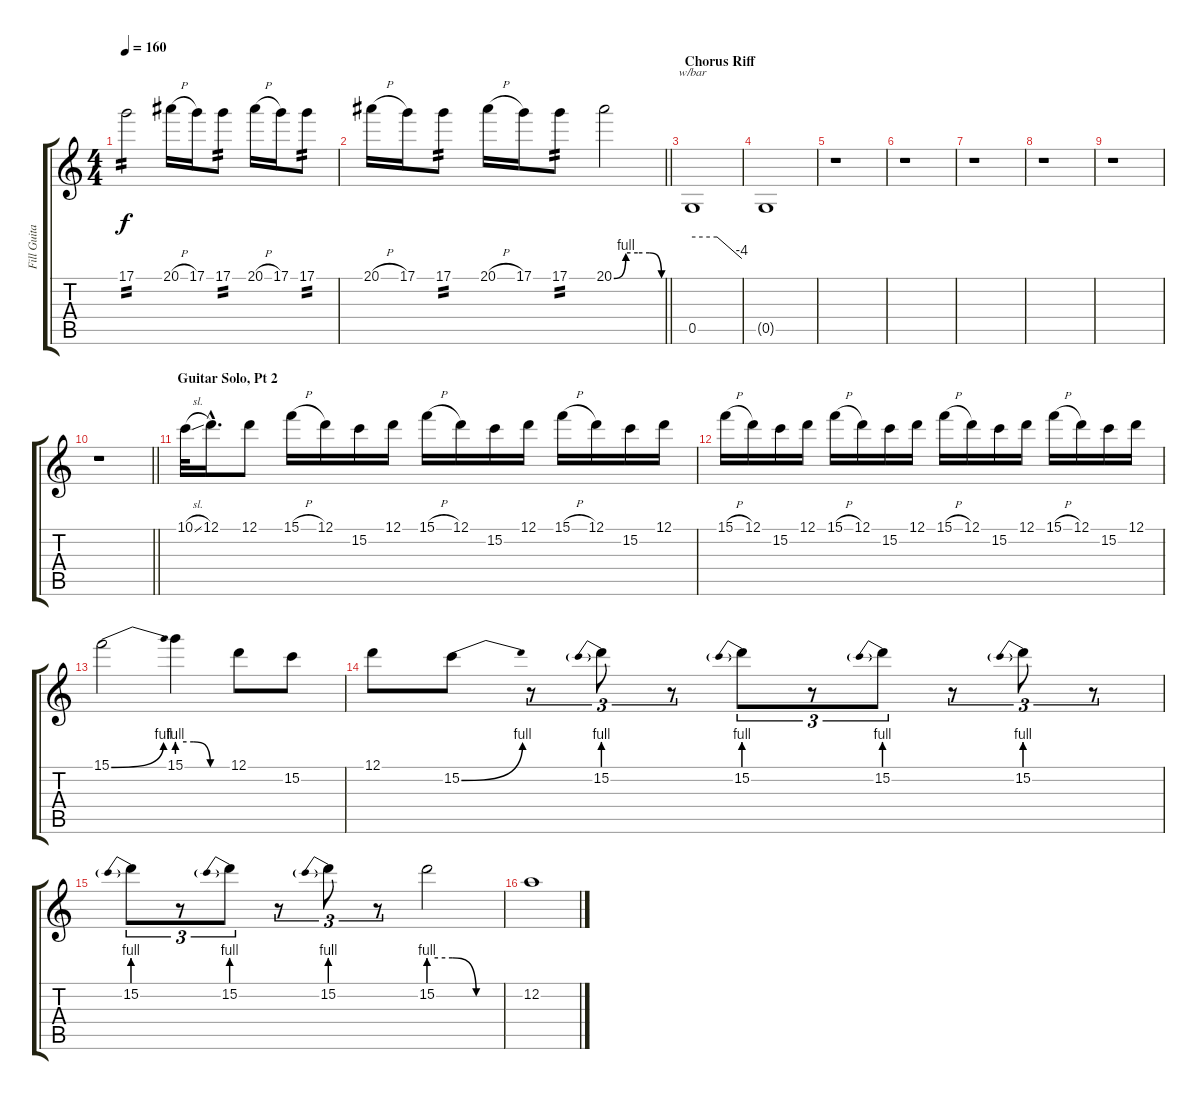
\track ("Fill Guitar 2" "Fill Guita") {instrument distortionguitar}
\staff {score tabs}
\tuning (D4 A3 F3 C3 G2 D2) {hide}
\ts (4 4)
\tempo 160
\clef g2
\ks c
17.1.2{tp 2 dy f} 20.1{h}.16 17.1.16 17.1.8{tp 2} 20.1{h}.16 17.1.16 17.1.8{tp 2} |
\barLineRight lightlight
20.1{h}.16 17.1.16 17.1.8{tp 2} 20.1{h}.16 17.1.16 17.1.8{tp 2} 20.1{be (custom 0 0 15 4 30 4 45 4 60 0)}.2 |
\section ("" "Chorus Riff ")
0.5.1{tbe (custom default 0 0 30 0 60 -16)} |
0.5{t}.1 |
r.1 |
r.1 |
r.1 |
r.1 |
r.1 |
\barLineRight lightlight
r.1 |
\section ("" "Guitar Solo, Pt 2")
10.1{sl}.32 12.1{hac}.16{d} 12.1.8 15.1{h}.16 12.1.16 15.2.16 12.1.16 15.1{h}.16 12.1.16 15.2.16 12.1.16 15.1{h}.16 12.1.16 15.2.16 12.1.16 |
15.1{h}.16 12.1.16 15.2.16 12.1.16 15.1{h}.16 12.1.16 15.2.16 12.1.16 15.1{h}.16 12.1.16 15.2.16 12.1.16 15.1{h}.16 12.1.16 15.2.16 12.1.16 |
15.1{be (bend 0 0 60 4)}.2 15.1{be (custom 0 4 20 4 40 0 60 0)}.4 12.1.8 15.2.8 |
12.1.8 15.2{be (bend 0 0 60 4)}.8 r.8{tu (3 2)} 15.2{be (prebend 0 4 60 4)}.8{tu (3 2)} r.8{tu (3 2)} 15.2{be (prebend 0 4 60 4)}.8{tu (3 2)} r.8{tu (3 2)} 15.2{be (prebend 0 4 60 4)}.8{tu (3 2)} r.8{tu (3 2)} 15.2{be (prebend 0 4 60 4)}.8{tu (3 2)} r.8{tu (3 2)} |
15.2{be (prebend 0 4 60 4)}.8{tu (3 2)} r.8{tu (3 2)} 15.2{be (prebend 0 4 60 4)}.8{tu (3 2)} r.8{tu (3 2)} 15.2{be (prebend 0 4 60 4)}.8{tu (3 2)} r.8{tu (3 2)} 15.2{be (custom 0 4 20 4 40 0 60 0)}.2 |
12.2.1
